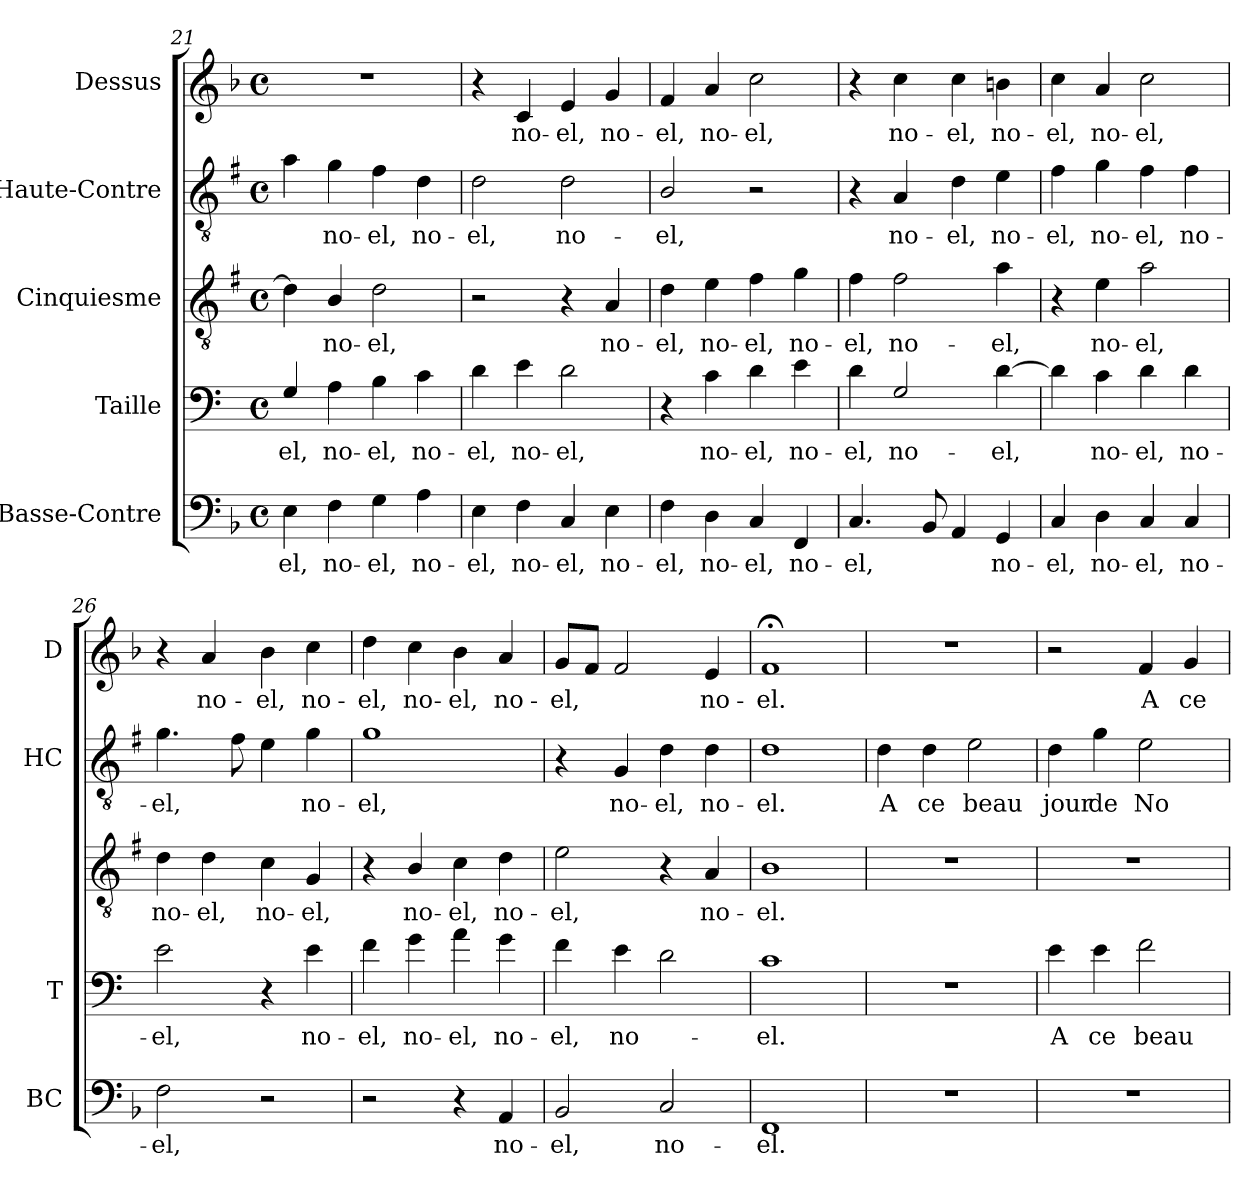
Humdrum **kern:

**kern	**text	**kern	**text	**kern	**text	**kern	**text	**kern	**text
*part5	*part5	*part4	*part4	*part3	*part3	*part2	*part2	*part1	*part1
*staff5	*staff5	*staff4	*staff4	*staff3	*staff3	*staff2	*staff2	*staff1	*staff1
*I"Basse-Contre	*	*I"Taille	*	*I"Cinquiesme	*	*I"Haute-Contre	*	*I"Dessus	*
*I'BC	*	*I'T	*	*	*	*I'HC	*	*I'D	*
*clefF4	*	*clefF4	*	*clefGv2	*	*clefGv2	*	*clefG2	*
*	*	*ITrd4c7	*	*ITrd1c2	*	*ITrd1c2	*	*	*
*k[b-]	*	*k[b-]	*	*k[b-]	*	*k[b-]	*	*k[b-]	*
*F:	*	*F:	*	*F:	*	*F:	*	*F:	*
*M4/4	*	*M4/4	*	*M4/4	*	*M4/4	*	*M4/4	*
*met(c)	*	*met(c)	*	*met(c)	*	*met(c)	*	*met(c)	*
=21	=21	=21	=21	=21	=21	=21	=21	=21	=21
!	!LO:LY:b	!	!LO:LY:b	!	!	!	!	!	!
4E\	-el,	4C/	-el,	4c\]	.	4g\	.	1r	.
!	!LO:LY:b	!	!LO:LY:b	!	!LO:LY:b	!	!LO:LY:b	!	!
4F\	no-	4D\	no-	4A/	no-	4f\	no-	.	.
!	!LO:LY:b	!	!LO:LY:b	!	!LO:LY:b	!	!LO:LY:b	!	!
4G\	-el,	4E\	-el,	2c\	-el,	4e\	-el,	.	.
!	!LO:LY:b	!	!LO:LY:b	!	!	!	!LO:LY:b	!	!
4A\	no-	4F\	no-	.	.	4c\	no-	.	.
=22	=22	=22	=22	=22	=22	=22	=22	=22	=22
!	!LO:LY:b	!	!LO:LY:b	!	!	!	!LO:LY:b	!	!
4E\	-el,	4G\	-el,	2r	.	2c\	-el,	4r	.
!	!LO:LY:b	!	!LO:LY:b	!	!	!	!	!	!LO:LY:b
4F\	no-	4A\	no-	.	.	.	.	4c/	no-
!	!LO:LY:b	!	!LO:LY:b	!	!	!	!LO:LY:b	!	!LO:LY:b
4C/	-el,	2G\	-el,	4r	.	2c\	no-	4e/	-el,
!	!LO:LY:b	!	!	!	!LO:LY:b	!	!	!	!LO:LY:b
4E\	no-	.	.	4G/	no-	.	.	4g/	no-
=23	=23	=23	=23	=23	=23	=23	=23	=23	=23
!	!LO:LY:b	!	!	!	!LO:LY:b	!	!LO:LY:b	!	!LO:LY:b
4F\	-el,	4r	.	4c\	-el,	2A/	-el,	4f/	-el,
!	!LO:LY:b	!	!LO:LY:b	!	!LO:LY:b	!	!	!	!LO:LY:b
4D\	no-	4F\	no-	4d\	no-	.	.	4a/	no-
!	!LO:LY:b	!	!LO:LY:b	!	!LO:LY:b	!	!	!	!LO:LY:b
4C/	-el,	4G\	-el,	4e\	-el,	2r	.	2cc\	-el,
!	!LO:LY:b	!	!LO:LY:b	!	!LO:LY:b	!	!	!	!
4FF/	no-	4A\	no-	4f\	no-	.	.	.	.
!!LO:PB:g=z
=24	=24	=24	=24	=24	=24	=24	=24	=24	=24
!	!LO:LY:b	!	!LO:LY:b	!	!LO:LY:b	!	!	!	!
4.C/	-el,	4G\	-el,	4e\	-el,	4r	.	4r	.
!	!	!	!LO:LY:b	!	!LO:LY:b	!	!LO:LY:b	!	!LO:LY:b
.	.	2C/	no-	2e\	no-	4G/	no-	4cc\	no-
8BB-/	.	.	.	.	.	.	.	.	.
!	!	!	!	!	!	!	!LO:LY:b	!	!LO:LY:b
4AA/	.	.	.	.	.	4c\	-el,	4cc\	-el,
!	!LO:LY:b	!	!LO:LY:b	!	!LO:LY:b	!	!LO:LY:b	!	!LO:LY:b
4GG/	no-	[4G\	-el,	4g\	-el,	4d\	no-	4bn\	no-
=25	=25	=25	=25	=25	=25	=25	=25	=25	=25
!	!LO:LY:b	!	!	!	!	!	!LO:LY:b	!	!LO:LY:b
4C/	-el,	4G\]	.	4r	.	4e\	-el,	4cc\	-el,
!	!LO:LY:b	!	!LO:LY:b	!	!LO:LY:b	!	!LO:LY:b	!	!LO:LY:b
4D\	no-	4F\	no-	4d\	no-	4f\	no-	4a/	no-
!	!LO:LY:b	!	!LO:LY:b	!	!LO:LY:b	!	!LO:LY:b	!	!LO:LY:b
4C/	-el,	4G\	-el,	2g\	-el,	4e\	-el,	2cc\	-el,
!	!LO:LY:b	!	!LO:LY:b	!	!	!	!LO:LY:b	!	!
4C/	no-	4G\	no-	.	.	4e\	no-	.	.
=26	=26	=26	=26	=26	=26	=26	=26	=26	=26
!	!LO:LY:b	!	!LO:LY:b	!	!LO:LY:b	!	!LO:LY:b	!	!
2F\	-el,	2A\	-el,	4c\	no-	4.f\	-el,	4r	.
!	!	!	!	!	!LO:LY:b	!	!	!	!LO:LY:b
.	.	.	.	4c\	-el,	.	.	4a/	no-
.	.	.	.	.	.	8e\	.	.	.
!	!	!	!	!	!LO:LY:b	!	!	!	!LO:LY:b
2r	.	4r	.	4B-\	no-	4d\	.	4b-\	-el,
!	!	!	!LO:LY:b	!	!LO:LY:b	!	!LO:LY:b	!	!LO:LY:b
.	.	4A\	no-	4F/	-el,	4f\	no-	4cc\	no-
=27	=27	=27	=27	=27	=27	=27	=27	=27	=27
!	!	!	!LO:LY:b	!	!	!	!LO:LY:b	!	!LO:LY:b
2r	.	4B-\	-el,	4r	.	1f	-el,	4dd\	-el,
!	!	!	!LO:LY:b	!	!LO:LY:b	!	!	!	!LO:LY:b
.	.	4c\	no-	4A/	no-	.	.	4cc\	no-
!	!	!	!LO:LY:b	!	!LO:LY:b	!	!	!	!LO:LY:b
4r	.	4d\	-el,	4B-\	-el,	.	.	4b-\	-el,
!	!LO:LY:b	!	!LO:LY:b	!	!LO:LY:b	!	!	!	!LO:LY:b
4AA/	no-	4c\	no-	4c\	no-	.	.	4a/	no-
=28	=28	=28	=28	=28	=28	=28	=28	=28	=28
!	!LO:LY:b	!	!LO:LY:b	!	!LO:LY:b	!	!	!	!LO:LY:b
2BB-/	-el,	4B-\	-el,	2d\	-el,	4r	.	8g/L	-el,
.	.	.	.	.	.	.	.	8f/J	.
!	!	!	!LO:LY:b	!	!	!	!LO:LY:b	!	!
.	.	4A\	no-	.	.	4F/	no-	2f/	.
!	!LO:LY:b	!	!	!	!	!	!LO:LY:b	!	!
2C/	no-	2G\	.	4r	.	4c\	-el,	.	.
!	!	!	!	!	!LO:LY:b	!	!LO:LY:b	!	!LO:LY:b
.	.	.	.	4G/	no-	4c\	no-	4e/	no-
=29	=29	=29	=29	=29	=29	=29	=29	=29	=29
!	!LO:LY:b	!	!LO:LY:b	!	!LO:LY:b	!	!LO:LY:b	!	!LO:LY:b
1FF	-el.	1F	-el.	1A	-el.	1c	-el.	1f;<	-el.
=30	=30	=30	=30	=30	=30	=30	=30	=30	=30
!	!	!	!	!	!	!	!LO:LY:b	!	!
1r	.	1r	.	1r	.	4c\	A	1r	.
!	!	!	!	!	!	!	!LO:LY:b	!	!
.	.	.	.	.	.	4c\	ce	.	.
!	!	!	!	!	!	!	!LO:LY:b	!	!
.	.	.	.	.	.	2d\	beau	.	.
=31	=31	=31	=31	=31	=31	=31	=31	=31	=31
!	!	!	!LO:LY:b	!	!	!	!LO:LY:b	!	!
1r	.	4A\	A	1r	.	4c\	jour	2r	.
!	!	!	!LO:LY:b	!	!	!	!LO:LY:b	!	!
.	.	4A\	ce	.	.	4f\	de	.	.
!	!	!	!LO:LY:b	!	!	!	!LO:LY:b	!	!LO:LY:b
.	.	2B-\	beau	.	.	2d\	No-	4f/	A
!	!	!	!	!	!	!	!	!	!LO:LY:b
.	.	.	.	.	.	.	.	4g/	ce
=	=	=	=	=	=	=	=	=	=
*-	*-	*-	*-	*-	*-	*-	*-	*-	*-
